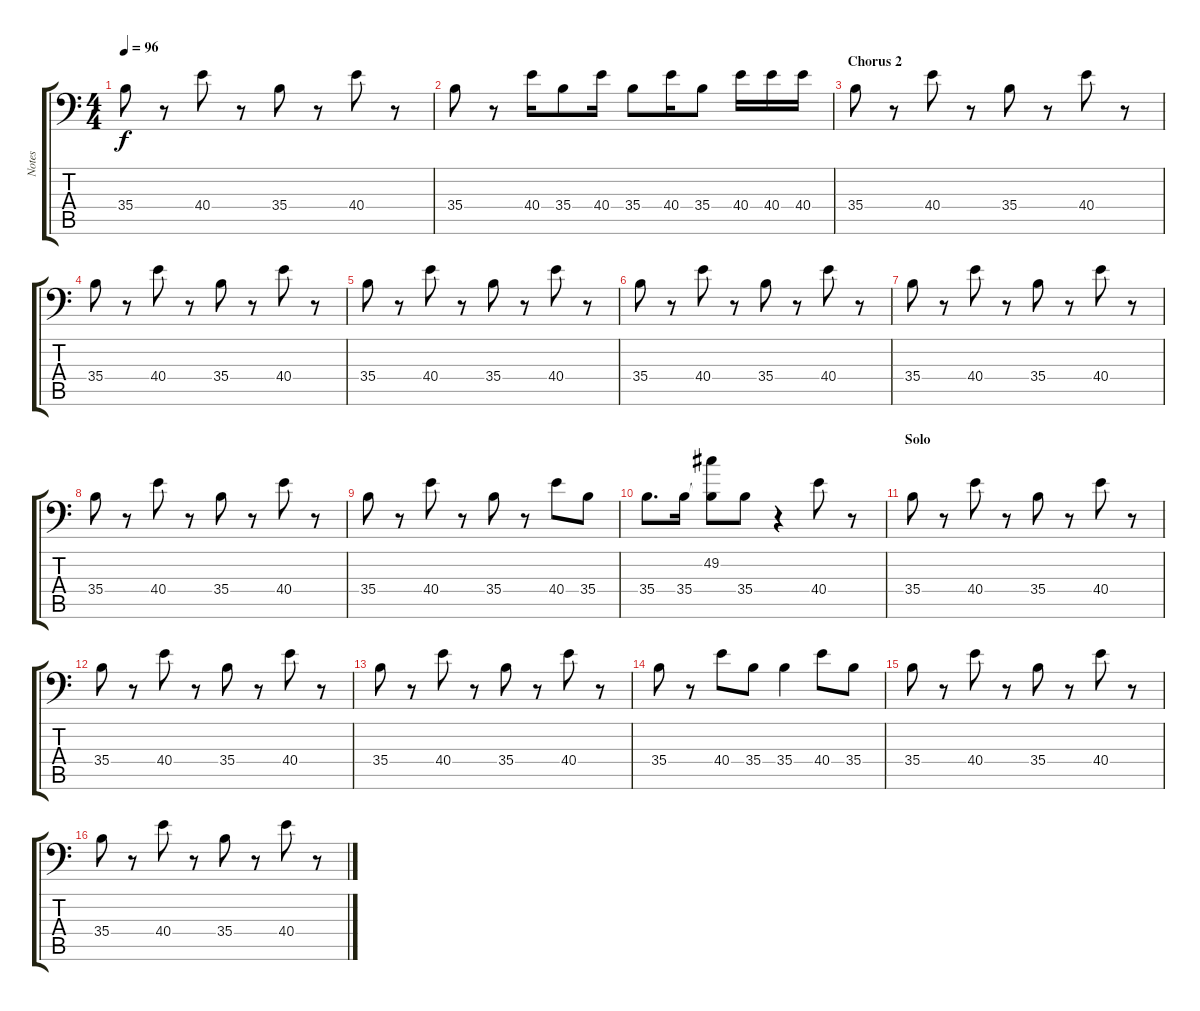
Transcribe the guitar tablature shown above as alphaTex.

\track ("Notes" "Notes") {instrument acousticgrandpiano}
\staff {score tabs}
\tuning (C-1 C-1 C-1 C-1 C-1 C-1) {hide}
\ts (4 4)
\tempo 96
\clef f4
\ks c
35.4.8{dy f} r.8 40.4.8 r.8 35.4.8 r.8 40.4.8 r.8 |
35.4.8 r.8 40.4.16 35.4.8 40.4.16 35.4.8 40.4.16 35.4.8 40.4.16 40.4.16 40.4.16 |
\section ("" "Chorus 2")
35.4.8 r.8 40.4.8 r.8 35.4.8 r.8 40.4.8 r.8 |
35.4.8 r.8 40.4.8 r.8 35.4.8 r.8 40.4.8 r.8 |
35.4.8 r.8 40.4.8 r.8 35.4.8 r.8 40.4.8 r.8 |
35.4.8 r.8 40.4.8 r.8 35.4.8 r.8 40.4.8 r.8 |
35.4.8 r.8 40.4.8 r.8 35.4.8 r.8 40.4.8 r.8 |
35.4.8 r.8 40.4.8 r.8 35.4.8 r.8 40.4.8 r.8 |
35.4.8 r.8 40.4.8 r.8 35.4.8 r.8 40.4.8 35.4.8 |
35.4.8{d} 35.4.16 (49.2 35.4{t}).8 35.4.8 r.4 40.4.8 r.8 |
\section ("" "Solo")
35.4.8 r.8 40.4.8 r.8 35.4.8 r.8 40.4.8 r.8 |
35.4.8 r.8 40.4.8 r.8 35.4.8 r.8 40.4.8 r.8 |
35.4.8 r.8 40.4.8 r.8 35.4.8 r.8 40.4.8 r.8 |
35.4.8 r.8 40.4.8 35.4.8 35.4.4 40.4.8 35.4.8 |
35.4.8 r.8 40.4.8 r.8 35.4.8 r.8 40.4.8 r.8 |
35.4.8 r.8 40.4.8 r.8 35.4.8 r.8 40.4.8 r.8
